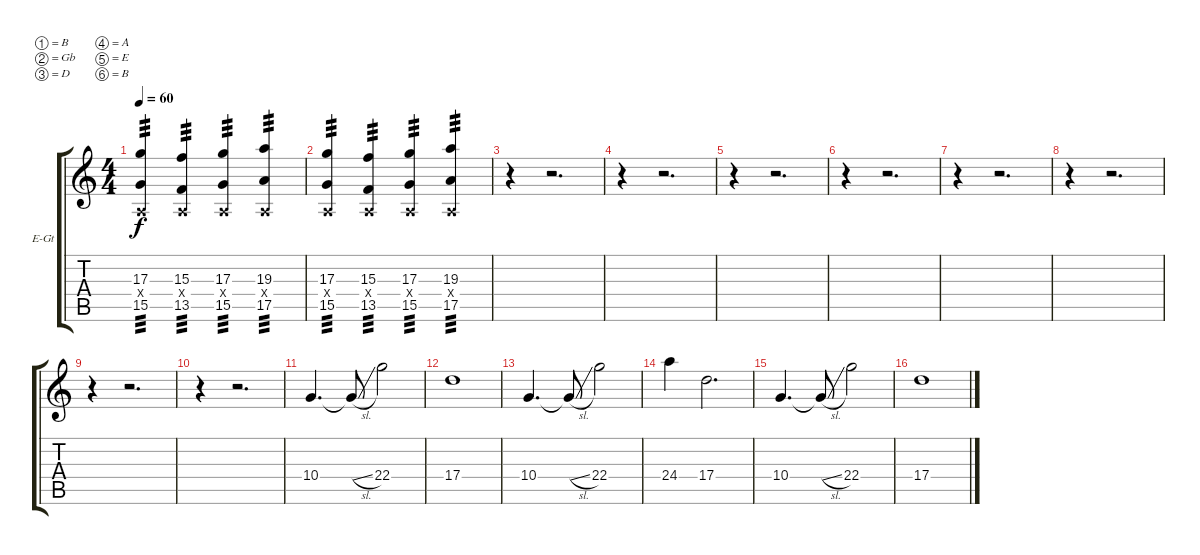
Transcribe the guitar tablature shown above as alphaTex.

\bracketExtendMode groupsimilarinstruments
\firstSystemTrackNameOrientation horizontal
\otherSystemsTrackNameOrientation horizontal
\track ("Lead Guitar" "E-Gt") {instrument overdrivenguitar}
\staff {score tabs}
\tuning (B3 Gb3 D3 A2 E2 B1)
\ts (4 4)
\tempo 60
\clef g2
\ks c
(17.3 0.4{x} 15.5).4{tp 3 dy f} (15.3 0.4{x} 13.5).4{tp 3} (17.3 0.4{x} 15.5).4{tp 3} (19.3 0.4{x} 17.5).4{tp 3} |
(17.3 0.4{x} 15.5).4{tp 3} (15.3 0.4{x} 13.5).4{tp 3} (17.3 0.4{x} 15.5).4{tp 3} (19.3 0.4{x} 17.5).4{tp 3} |
r.4 r.2{d} |
r.4 r.2{d} |
r.4 r.2{d} |
r.4 r.2{d} |
r.4 r.2{d} |
r.4 r.2{d} |
r.4 r.2{d} |
r.4 r.2{d} |
10.4.4{d} 10.4{sl t}.8 22.4.2 |
17.4.1 |
10.4.4{d} 10.4{sl t}.8 22.4.2 |
24.4.4 17.4.2{d} |
10.4.4{d} 10.4{sl t}.8 22.4.2 |
17.4.1
